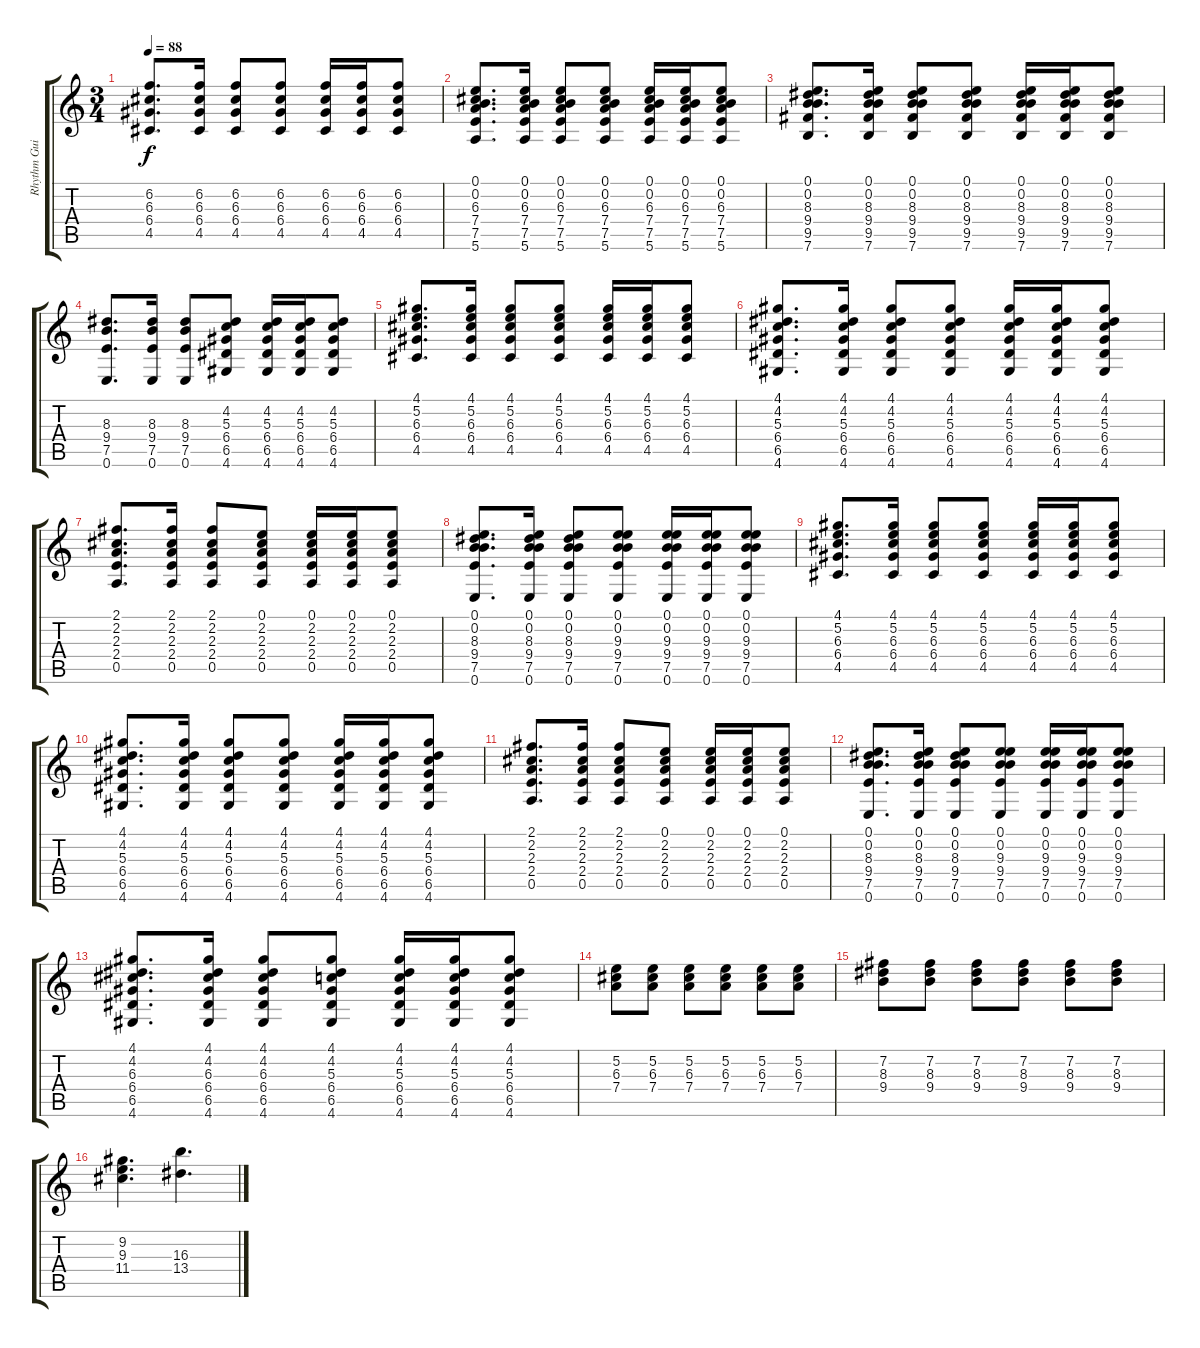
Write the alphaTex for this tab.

\track ("Rhythm Guitar" "Rhythm Gui") {instrument acousticguitarsteel}
\staff {score tabs}
\tuning (E4 B3 G3 D3 A2 E2) {hide}
\ts (3 4)
\tempo 88
\clef g2
\ks c
(6.2 6.3 6.4 4.5).8{d dy f} (6.2 6.3 6.4 4.5).16 (6.2 6.3 6.4 4.5).8 (6.2 6.3 6.4 4.5).8 (6.2 6.3 6.4 4.5).16 (6.2 6.3 6.4 4.5).16 (6.2 6.3 6.4 4.5).8 |
(0.1 0.2 6.3 7.4 7.5 5.6).8{d} (0.1 0.2 6.3 7.4 7.5 5.6).16 (0.1 0.2 6.3 7.4 7.5 5.6).8 (0.1 0.2 6.3 7.4 7.5 5.6).8 (0.1 0.2 6.3 7.4 7.5 5.6).16 (0.1 0.2 6.3 7.4 7.5 5.6).16 (0.1 0.2 6.3 7.4 7.5 5.6).8 |
(0.1 0.2 8.3 9.4 9.5 7.6).8{d} (0.1 0.2 8.3 9.4 9.5 7.6).16 (0.1 0.2 8.3 9.4 9.5 7.6).8 (0.1 0.2 8.3 9.4 9.5 7.6).8 (0.1 0.2 8.3 9.4 9.5 7.6).16 (0.1 0.2 8.3 9.4 9.5 7.6).16 (0.1 0.2 8.3 9.4 9.5 7.6).8 |
(8.3 9.4 7.5 0.6).8{d} (8.3 9.4 7.5 0.6).16 (8.3 9.4 7.5 0.6).8 (4.2 5.3 6.4 6.5 4.6).8 (4.2 5.3 6.4 6.5 4.6).16 (4.2 5.3 6.4 6.5 4.6).16 (4.2 5.3 6.4 6.5 4.6).8 |
(4.1 5.2 6.3 6.4 4.5).8{d} (4.1 5.2 6.3 6.4 4.5).16 (4.1 5.2 6.3 6.4 4.5).8 (4.1 5.2 6.3 6.4 4.5).8 (4.1 5.2 6.3 6.4 4.5).16 (4.1 5.2 6.3 6.4 4.5).16 (4.1 5.2 6.3 6.4 4.5).8 |
(4.1 4.2 5.3 6.4 6.5 4.6).8{d} (4.1 4.2 5.3 6.4 6.5 4.6).16 (4.1 4.2 5.3 6.4 6.5 4.6).8 (4.1 4.2 5.3 6.4 6.5 4.6).8 (4.1 4.2 5.3 6.4 6.5 4.6).16 (4.1 4.2 5.3 6.4 6.5 4.6).16 (4.1 4.2 5.3 6.4 6.5 4.6).8 |
(2.1 2.2 2.3 2.4 0.5).8{d} (2.1 2.2 2.3 2.4 0.5).16 (2.1 2.2 2.3 2.4 0.5).8 (0.1 2.2 2.3 2.4 0.5).8 (0.1 2.2 2.3 2.4 0.5).16 (0.1 2.2 2.3 2.4 0.5).16 (0.1 2.2 2.3 2.4 0.5).8 |
(0.1 0.2 8.3 9.4 7.5 0.6).8{d} (0.1 0.2 8.3 9.4 7.5 0.6).16 (0.1 0.2 8.3 9.4 7.5 0.6).8 (0.1 0.2 9.3 9.4 7.5 0.6).8 (0.1 0.2 9.3 9.4 7.5 0.6).16 (0.1 0.2 9.3 9.4 7.5 0.6).16 (0.1 0.2 9.3 9.4 7.5 0.6).8 |
(4.1 5.2 6.3 6.4 4.5).8{d} (4.1 5.2 6.3 6.4 4.5).16 (4.1 5.2 6.3 6.4 4.5).8 (4.1 5.2 6.3 6.4 4.5).8 (4.1 5.2 6.3 6.4 4.5).16 (4.1 5.2 6.3 6.4 4.5).16 (4.1 5.2 6.3 6.4 4.5).8 |
(4.1 4.2 5.3 6.4 6.5 4.6).8{d} (4.1 4.2 5.3 6.4 6.5 4.6).16 (4.1 4.2 5.3 6.4 6.5 4.6).8 (4.1 4.2 5.3 6.4 6.5 4.6).8 (4.1 4.2 5.3 6.4 6.5 4.6).16 (4.1 4.2 5.3 6.4 6.5 4.6).16 (4.1 4.2 5.3 6.4 6.5 4.6).8 |
(2.1 2.2 2.3 2.4 0.5).8{d} (2.1 2.2 2.3 2.4 0.5).16 (2.1 2.2 2.3 2.4 0.5).8 (0.1 2.2 2.3 2.4 0.5).8 (0.1 2.2 2.3 2.4 0.5).16 (0.1 2.2 2.3 2.4 0.5).16 (0.1 2.2 2.3 2.4 0.5).8 |
(0.1 0.2 8.3 9.4 7.5 0.6).8{d} (0.1 0.2 8.3 9.4 7.5 0.6).16 (0.1 0.2 8.3 9.4 7.5 0.6).8 (0.1 0.2 9.3 9.4 7.5 0.6).8 (0.1 0.2 9.3 9.4 7.5 0.6).16 (0.1 0.2 9.3 9.4 7.5 0.6).16 (0.1 0.2 9.3 9.4 7.5 0.6).8 |
(4.1 4.2 6.3 6.4 6.5 4.6).8{d} (4.1 4.2 6.3 6.4 6.5 4.6).16 (4.1 4.2 6.3 6.4 6.5 4.6).8 (4.1 4.2 5.3 6.4 6.5 4.6).8 (4.1 4.2 5.3 6.4 6.5 4.6).16 (4.1 4.2 5.3 6.4 6.5 4.6).16 (4.1 4.2 5.3 6.4 6.5 4.6).8 |
(5.2 6.3 7.4).8 (5.2 6.3 7.4).8 (5.2 6.3 7.4).8 (5.2 6.3 7.4).8 (5.2 6.3 7.4).8 (5.2 6.3 7.4).8 |
(7.2 8.3 9.4).8 (7.2 8.3 9.4).8 (7.2 8.3 9.4).8 (7.2 8.3 9.4).8 (7.2 8.3 9.4).8 (7.2 8.3 9.4).8 |
(9.2 9.3 11.4).4{d} (16.3 13.4).4{d}
